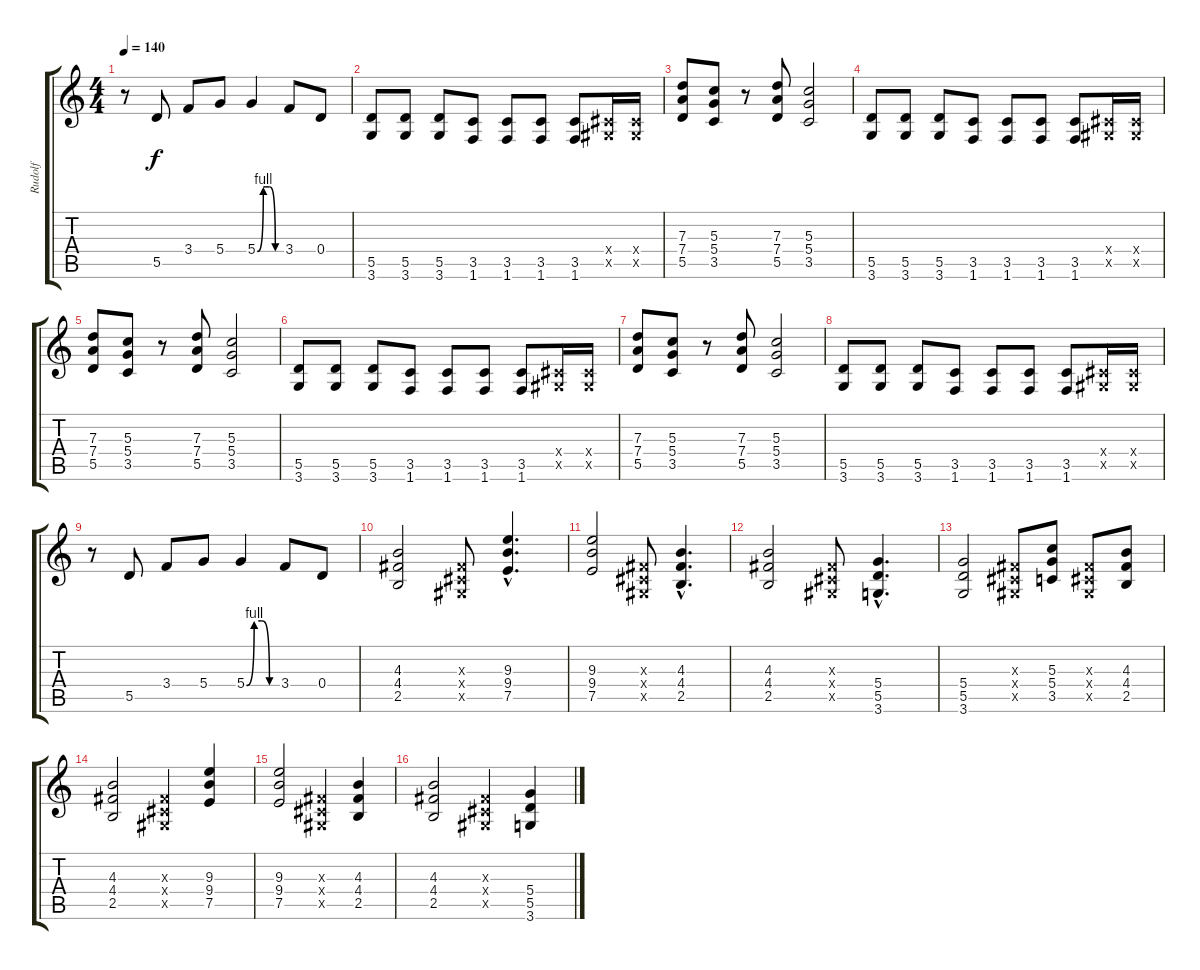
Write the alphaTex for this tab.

\track ("Rudolf" "Rudolf") {instrument overdrivenguitar}
\staff {score tabs}
\tuning (E4 B3 G3 D3 A2 E2) {hide}
\ts (4 4)
\tempo 140
\clef g2
\ks c
r.8{dy f} 5.5.8 3.4.8 5.4.8 5.4{be (custom 0 0 15 4 30 4 45 0 60 0)}.4 3.4.8 0.4.8 |
(5.5 3.6).8 (5.5 3.6).8 (5.5 3.6).8 (3.5 1.6).8 (3.5 1.6).8 (3.5 1.6).8 (3.5 1.6).8 (-1.4{x} -1.5{x}).16 (-1.4{x} -1.5{x}).16 |
(7.3 7.4 5.5).8 (5.3 5.4 3.5).8 r.8 (7.3 7.4 5.5).8 (5.3 5.4 3.5).2 |
(5.5 3.6).8 (5.5 3.6).8 (5.5 3.6).8 (3.5 1.6).8 (3.5 1.6).8 (3.5 1.6).8 (3.5 1.6).8 (-1.4{x} -1.5{x}).16 (-1.4{x} -1.5{x}).16 |
(7.3 7.4 5.5).8 (5.3 5.4 3.5).8 r.8 (7.3 7.4 5.5).8 (5.3 5.4 3.5).2 |
(5.5 3.6).8 (5.5 3.6).8 (5.5 3.6).8 (3.5 1.6).8 (3.5 1.6).8 (3.5 1.6).8 (3.5 1.6).8 (-1.4{x} -1.5{x}).16 (-1.4{x} -1.5{x}).16 |
(7.3 7.4 5.5).8 (5.3 5.4 3.5).8 r.8 (7.3 7.4 5.5).8 (5.3 5.4 3.5).2 |
(5.5 3.6).8 (5.5 3.6).8 (5.5 3.6).8 (3.5 1.6).8 (3.5 1.6).8 (3.5 1.6).8 (3.5 1.6).8 (-1.4{x} -1.5{x}).16 (-1.4{x} -1.5{x}).16 |
r.8 5.5.8 3.4.8 5.4.8 5.4{be (custom 0 0 15 4 30 4 45 0 60 0)}.4 3.4.8 0.4.8 |
(4.3 4.4 2.5).2 (-1.3{x} -1.4{x} -1.5{x}).8 (9.3{hac} 9.4{hac} 7.5{hac}).4{d} |
(9.3 9.4 7.5).2 (-1.3{x} -1.4{x} -1.5{x}).8 (4.3{hac} 4.4{hac} 2.5{hac}).4{d} |
(4.3 4.4 2.5).2 (-1.3{x} -1.4{x} -1.5{x}).8 (5.4{hac} 5.5{hac} 3.6{hac}).4{d} |
(5.4 5.5 3.6).2 (-1.3{x} -1.4{x} -1.5{x}).8 (5.3 5.4 3.5).8 (-1.3{x} -1.4{x} -1.5{x}).8 (4.3 4.4 2.5).8 |
(4.3 4.4 2.5).2 (-1.3{x} -1.4{x} -1.5{x}).4 (9.3 9.4 7.5).4 |
(9.3 9.4 7.5).2 (-1.3{x} -1.4{x} -1.5{x}).4 (4.3 4.4 2.5).4 |
(4.3 4.4 2.5).2 (-1.3{x} -1.4{x} -1.5{x}).4 (5.4 5.5 3.6).4
